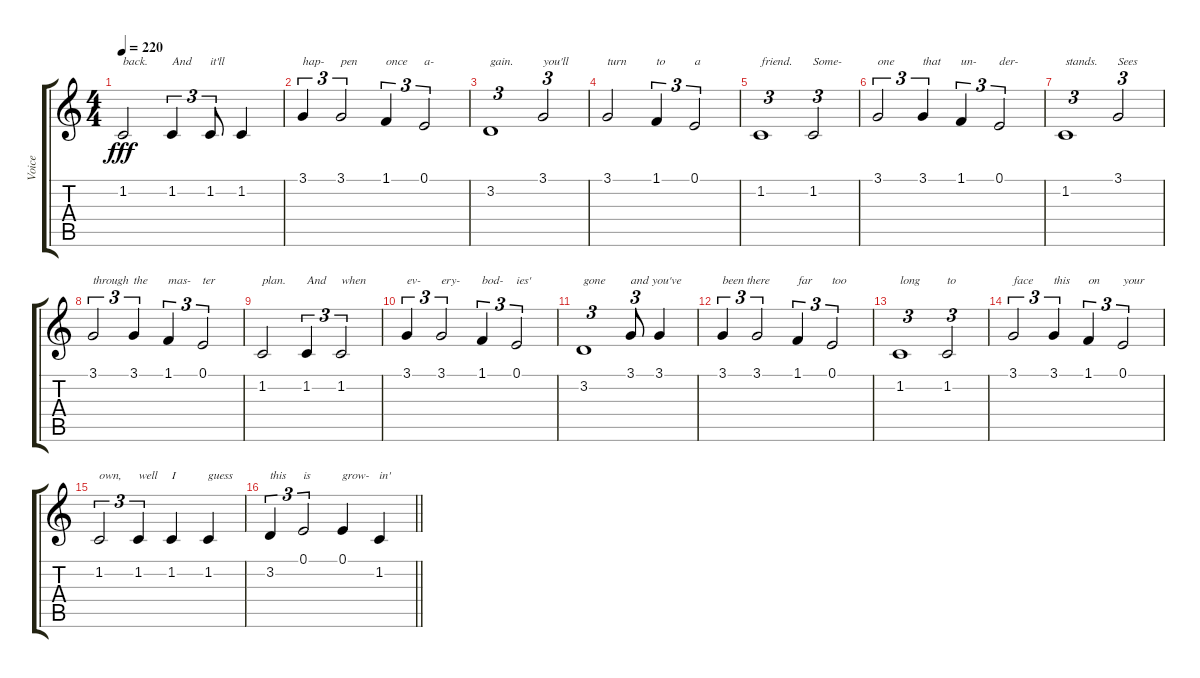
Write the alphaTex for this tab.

\track ("Voice" "Voice") {instrument accordion}
\staff {score tabs}
\tuning (E4 B3 G3 D3 A2 E2) {hide}
\ts (4 4)
\tempo 220
\clef g2
\ks c
1.2.2{txt "back." dy fff} 1.2.4{tu (3 2) txt "And"} 1.2.8{tu (3 2) txt "it'll"} 1.2.4 |
3.1.4{tu (3 2) txt "hap-"} 3.1.2{tu (3 2) txt "pen"} 1.1.4{tu (3 2) txt "once"} 0.1.2{tu (3 2) txt "a-"} |
3.2.1{tu (3 2) txt "gain."} 3.1.2{tu (3 2) txt "you'll"} |
3.1.2{txt "turn"} 1.1.4{tu (3 2) txt "to"} 0.1.2{tu (3 2) txt "a"} |
1.2.1{tu (3 2) txt "friend."} 1.2.2{tu (3 2) txt "Some-"} |
3.1.2{tu (3 2) txt "one"} 3.1.4{tu (3 2) txt "that"} 1.1.4{tu (3 2) txt "un-"} 0.1.2{tu (3 2) txt "der-"} |
1.2.1{tu (3 2) txt "stands."} 3.1.2{tu (3 2) txt "Sees"} |
3.1.2{tu (3 2) txt "through"} 3.1.4{tu (3 2) txt "the"} 1.1.4{tu (3 2) txt "mas-"} 0.1.2{tu (3 2) txt "ter"} |
1.2.2{txt "plan."} 1.2.4{tu (3 2) txt "And"} 1.2.2{tu (3 2) txt "when"} |
3.1.4{tu (3 2) txt "ev-"} 3.1.2{tu (3 2) txt "ery-"} 1.1.4{tu (3 2) txt "bod-"} 0.1.2{tu (3 2) txt "ies'"} |
3.2.1{tu (3 2) txt "gone"} 3.1.8{tu (3 2) txt "and you've"} 3.1.4 |
3.1.4{tu (3 2) txt "been there"} 3.1.2{tu (3 2)} 1.1.4{tu (3 2) txt "far"} 0.1.2{tu (3 2) txt "too"} |
1.2.1{tu (3 2) txt "long"} 1.2.2{tu (3 2) txt "to"} |
3.1.2{tu (3 2) txt "face"} 3.1.4{tu (3 2) txt "this"} 1.1.4{tu (3 2) txt "on"} 0.1.2{tu (3 2) txt "your"} |
1.2.2{tu (3 2) txt "own,"} 1.2.4{tu (3 2) txt "well"} 1.2.4{txt "I"} 1.2.4{txt "guess"} |
\barLineRight lightlight
3.2.4{tu (3 2) txt "this"} 0.1.2{tu (3 2) txt "is"} 0.1.4{txt "grow-"} 1.2.4{txt "in'"}
